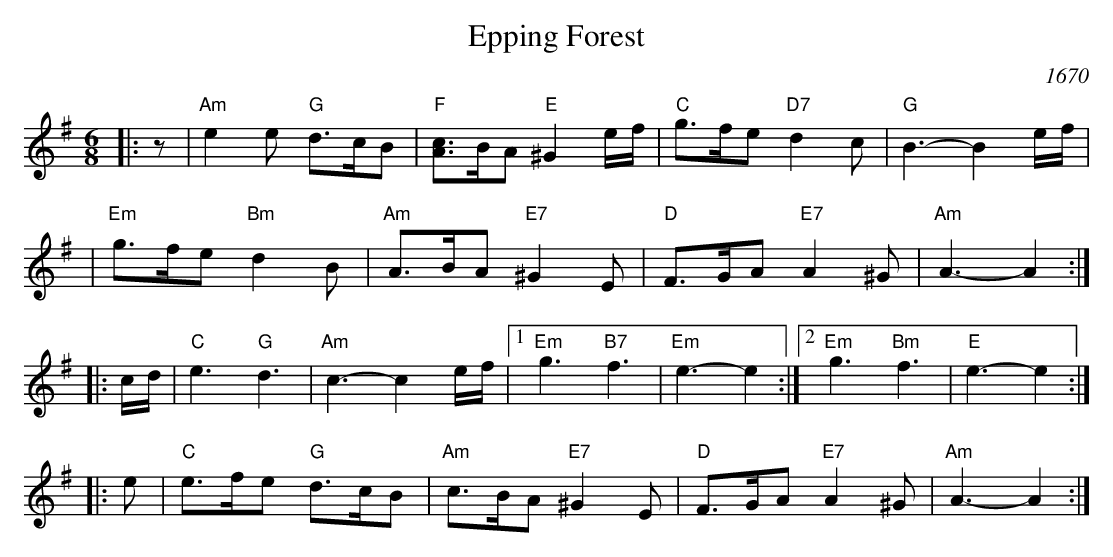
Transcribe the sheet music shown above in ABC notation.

X:1
T: Epping Forest
O: 1670
M: 6/8
L: 1/8
K: ADorian
|: z \
| "Am"e2e "G"d>cB | "F"[cA]>BA "E"^G2e/f/ | "C"g>fe "D7"d2c | "G"B3- B2e/f/ |
| "Em"g>fe "Bm"d2B | "Am"A>BA "E7"^G2E | "D"F>GA "E7"A2^G | "Am"A3- A2 :|
|: c/d/ | "C"e3 "G"d3 | "Am"c3- c2e/f/ |1 "Em"g3 "B7"f3 | "Em"e3- e2 :|2 "Em"g3 "Bm"f3 | "E"e3- e2 :|
|: e | "C"e>fe "G"d>cB | "Am"c>BA "E7"^G2E | "D"F>GA "E7"A2^G | "Am"A3- A2 :|
